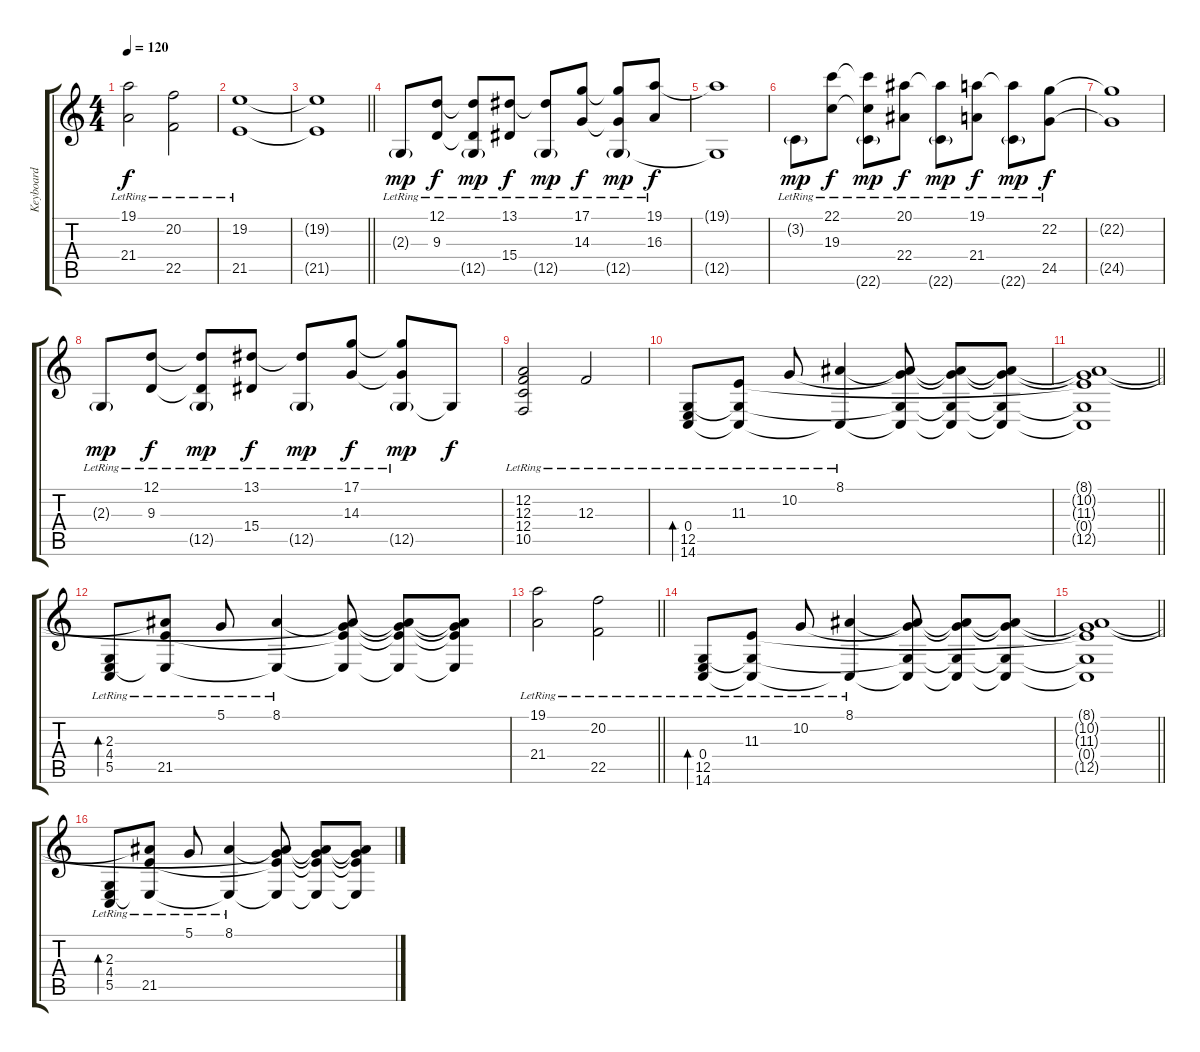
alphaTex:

\track ("Keyboard" "Keyboard") {instrument acousticgrandpiano}
\staff {score tabs}
\tuning (D4 A3 F3 C3 G2 D2) {hide}
\ts (4 4)
\tempo 120
\clef g2
\ks c
(19.1{lr} 21.4{lr}).2{dy f} (20.2{lr} 22.5{lr}).2 |
(19.2{lr} 21.5{lr}).1 |
\barLineRight lightlight
(19.2{t} 21.5{t}).1 |
2.3{g lr}.8{dy mp} (12.1{lr} 9.3{lr}).8{dy f} (12.1{t} 9.3{t} 12.5{g lr}).8{dy mp} (13.1{lr} 15.4{lr}).8{dy f} (13.1{t} 12.5{g lr}).8{dy mp} (17.1{lr} 14.3{lr}).8{dy f} (17.1{t} 14.3{t} 12.5{g lr}).8{dy mp} (19.1{lr} 16.3{lr}).8{dy f} |
(19.1{t} 12.5{t}).1 |
3.2{g lr}.8{dy mp} (22.1{lr} 19.3{lr}).8{dy f} (22.1{t} 19.3{t} 22.6{g lr}).8{dy mp} (20.1{lr} 22.4{lr}).8{dy f} (20.1{t} 22.6{g lr}).8{dy mp} (19.1{lr} 21.4{lr}).8{dy f} (19.1{t} 22.6{g lr}).8{dy mp} (22.2{lr} 24.5{lr}).8{dy f} |
(22.2{t} 24.5{t}).1 |
2.3{g lr}.8{dy mp} (12.1{lr} 9.3{lr}).8{dy f} (12.1{t} 9.3{t} 12.5{g lr}).8{dy mp} (13.1{lr} 15.4{lr}).8{dy f} (13.1{t} 12.5{g lr}).8{dy mp} (17.1{lr} 14.3{lr}).8{dy f} (17.1{t} 14.3{t} 12.5{g lr}).8{dy mp} 12.5{t}.8{dy f} |
(12.2{lr} 12.3{lr} 12.4{lr} 10.5{lr}).2 12.3{lr}.2 |
(0.4{lr} 12.5{lr} 14.6{lr}).8{bd 240} (11.3{lr} 0.4{lr t} 12.5{lr t}).8 10.2{lr}.8 (8.1{lr} 0.4{t}).4 (8.1{t} 10.2{t} 0.4{t} 12.5{t}).8 (8.1{t} 10.2{t} 0.4{t} 12.5{t}).8 (8.1{t} 10.2{t} 0.4{t} 12.5{t}).8 |
\barLineRight lightlight
(8.1{t} 10.2{t} 11.3{t} 0.4{t} 12.5{t}).1 |
(2.3{lr} 4.4{lr} 5.5{lr}).8{bd 240} (8.1{lr t} 4.4{t} 21.5{lr}).8 5.1{lr}.8 (8.1{lr} 4.4{t}).4 (8.1{t} 10.2{t} 4.4{t} 21.5{t}).8 (8.1{t} 10.2{t} 4.4{t} 21.5{t}).8 (8.1{t} 10.2{t} 4.4{t} 21.5{t}).8 |
\barLineRight lightlight
(19.1{lr} 21.4{lr}).2 (20.2{lr} 22.5{lr}).2 |
(0.4{lr} 12.5{lr} 14.6{lr}).8{bd 240} (11.3{lr} 0.4{lr t} 12.5{lr t}).8 10.2{lr}.8 (8.1{lr} 0.4{t}).4 (8.1{t} 10.2{t} 0.4{t} 12.5{t}).8 (8.1{t} 10.2{t} 0.4{t} 12.5{t}).8 (8.1{t} 10.2{t} 0.4{t} 12.5{t}).8 |
\barLineRight lightlight
(8.1{t} 10.2{t} 11.3{t} 0.4{t} 12.5{t}).1 |
(2.3{lr} 4.4{lr} 5.5{lr}).8{bd 240} (8.1{lr t} 4.4{t} 21.5{lr}).8 5.1{lr}.8 (8.1{lr} 4.4{t}).4 (8.1{t} 10.2{t} 4.4{t} 21.5{t}).8 (8.1{t} 10.2{t} 4.4{t} 21.5{t}).8 (8.1{t} 10.2{t} 4.4{t} 21.5{t}).8
